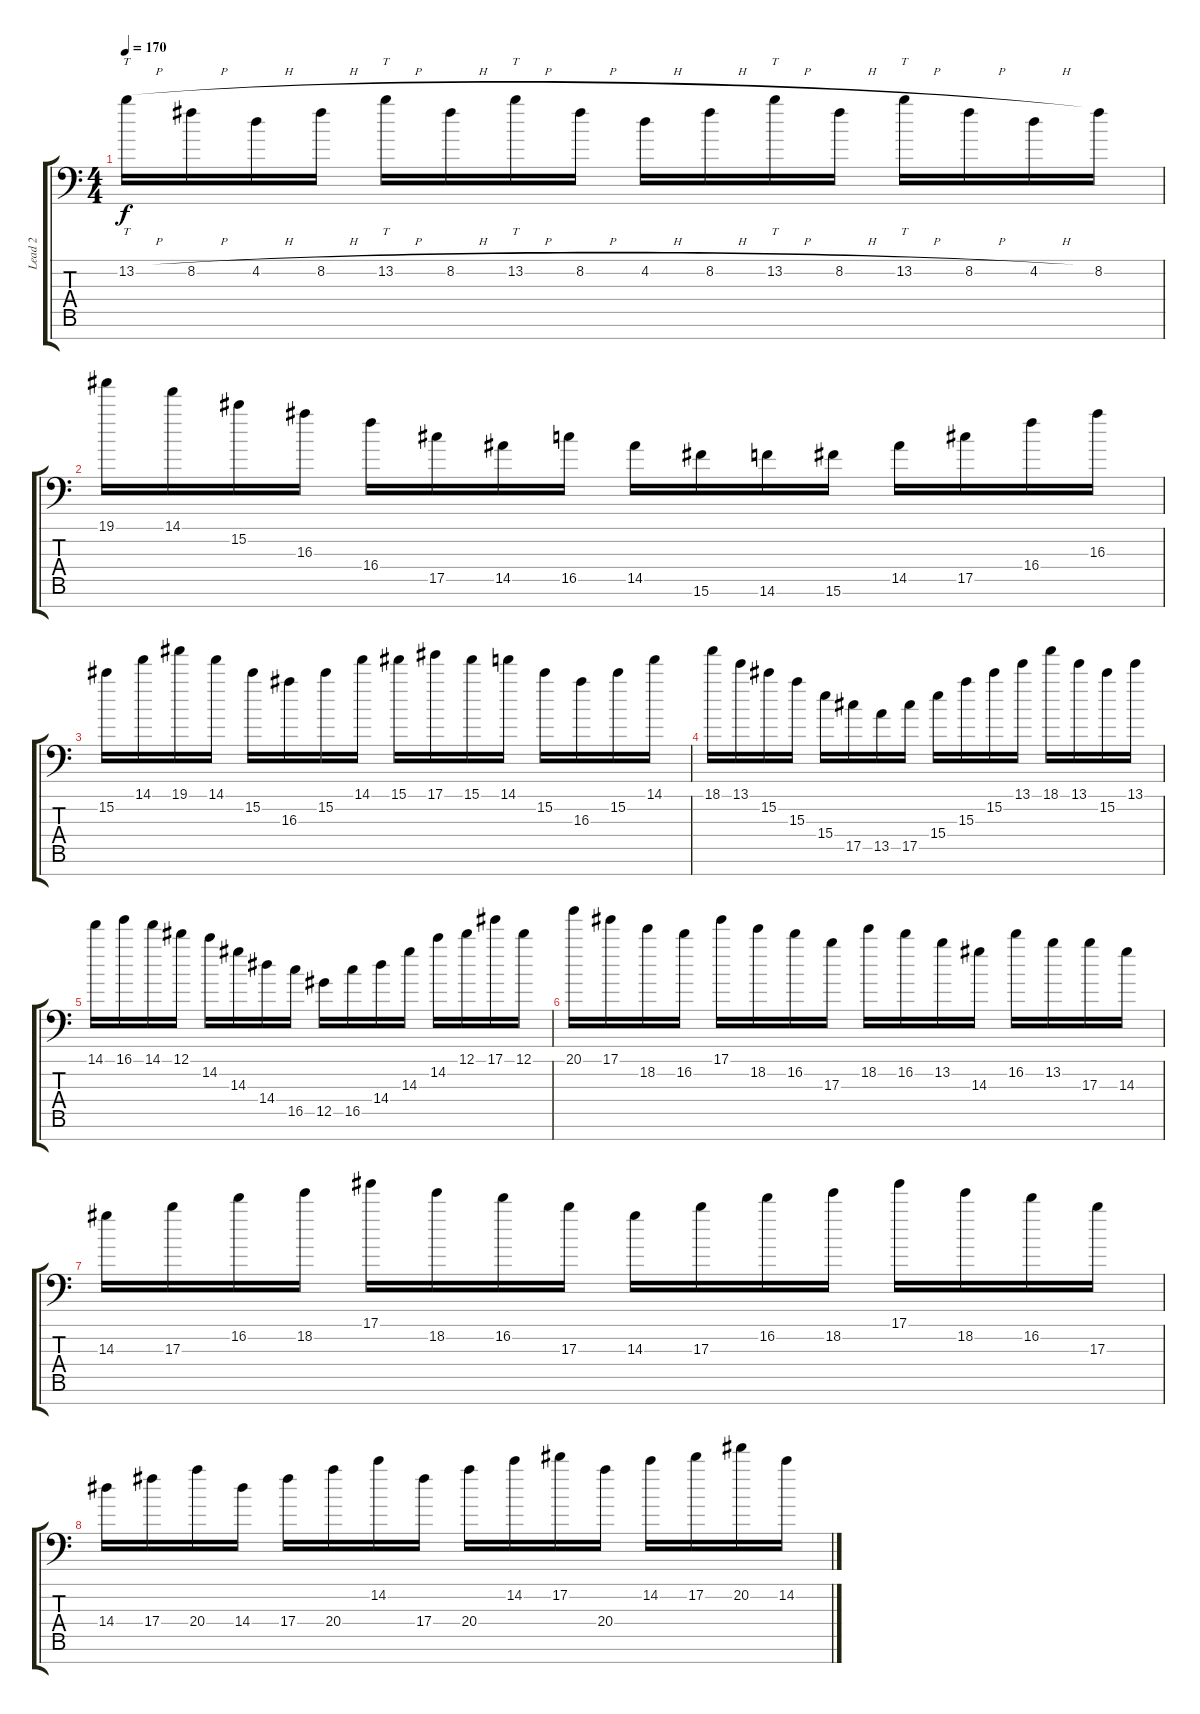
\track ("Lead 2" "Lead 2") {instrument distortionguitar}
\staff {score tabs}
\tuning (Eb4 Bb3 Gb3 Db3 Ab2 Eb2 C-1) {hide}
\ts (4 4)
\tempo 170
\clef f4
\ks c
13.2{h}.16{tt dy f} 8.2{h}.16 4.2{h}.16 8.2{h}.16 13.2{h}.16{tt} 8.2{h}.16 13.2{h}.16{tt} 8.2{h}.16 4.2{h}.16 8.2{h}.16 13.2{h}.16{tt} 8.2{h}.16 13.2{h}.16{tt} 8.2{h}.16 4.2{h}.16 8.2.16 |
19.1.16 14.1.16 15.2.16 16.3.16 16.4.16 17.5.16 14.5.16 16.5.16 14.5.16 15.6.16 14.6.16 15.6.16 14.5.16 17.5.16 16.4.16 16.3.16 |
15.2.16 14.1.16 19.1.16 14.1.16 15.2.16 16.3.16 15.2.16 14.1.16 15.1.16 17.1.16 15.1.16 14.1.16 15.2.16 16.3.16 15.2.16 14.1.16 |
18.1.16 13.1.16 15.2.16 15.3.16 15.4.16 17.5.16 13.5.16 17.5.16 15.4.16 15.3.16 15.2.16 13.1.16 18.1.16 13.1.16 15.2.16 13.1.16 |
14.1.16 16.1.16 14.1.16 12.1.16 14.2.16 14.3.16 14.4.16 16.5.16 12.5.16 16.5.16 14.4.16 14.3.16 14.2.16 12.1.16 17.1.16 12.1.16 |
20.1.16 17.1.16 18.2.16 16.2.16 17.1.16 18.2.16 16.2.16 17.3.16 18.2.16 16.2.16 13.2.16 14.3.16 16.2.16 13.2.16 17.3.16 14.3.16 |
14.3.16 17.3.16 16.2.16 18.2.16 17.1.16 18.2.16 16.2.16 17.3.16 14.3.16 17.3.16 16.2.16 18.2.16 17.1.16 18.2.16 16.2.16 17.3.16 |
14.4.16 17.4.16 20.4.16 14.4.16 17.4.16 20.4.16 14.2.16 17.4.16 20.4.16 14.2.16 17.2.16 20.4.16 14.2.16 17.2.16 20.2.16 14.2.16
